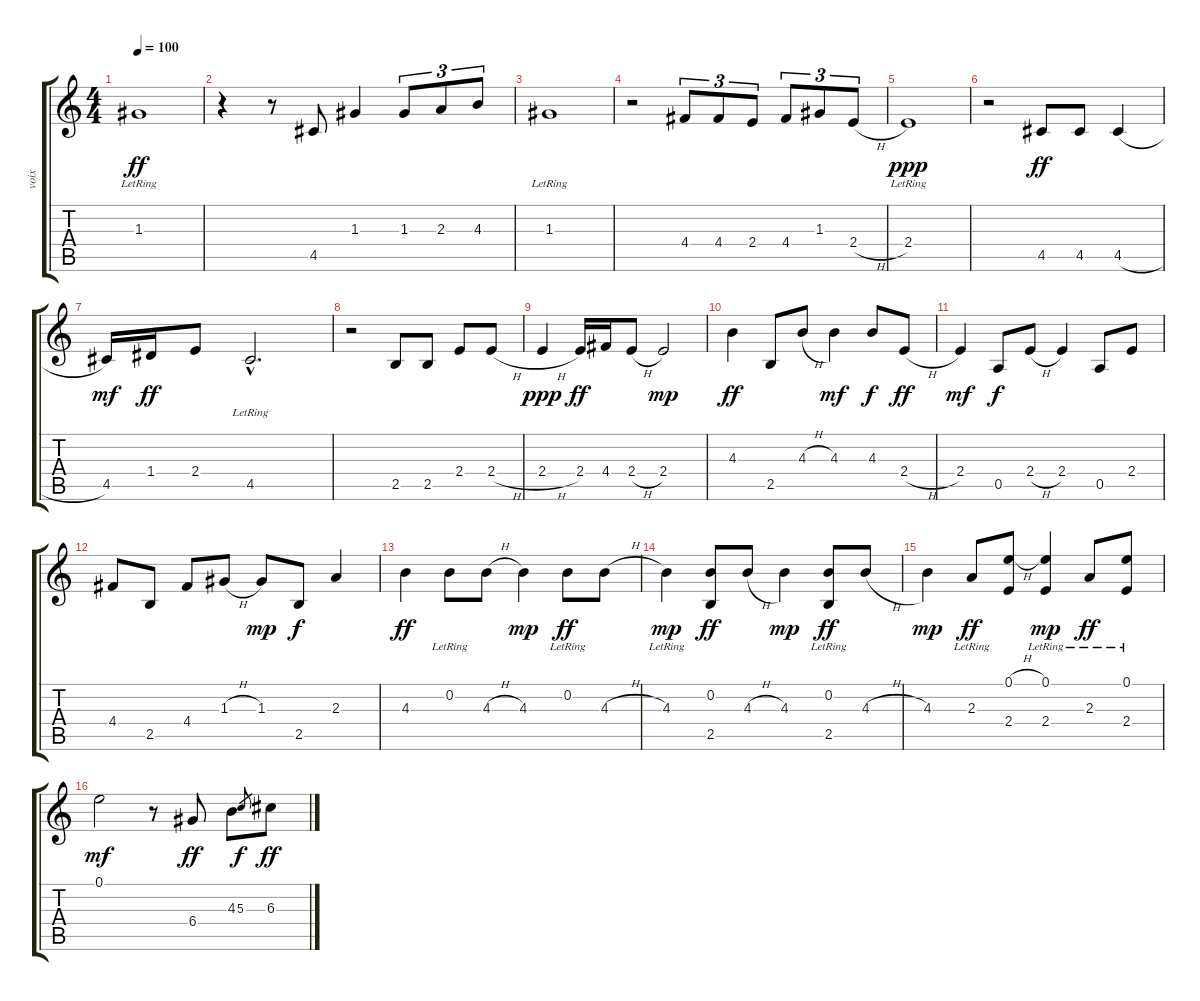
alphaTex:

\track ("voix" "voix") {instrument celesta}
\staff {score tabs}
\tuning (E5 B4 G4 D4 A3 E3) {hide}
\ts (4 4)
\tempo 100
\clef g2
\ks c
1.3{lr}.1{dy ff} |
r.4 r.8 4.5.8 1.3.4 1.3.8{tu (3 2)} 2.3.8{tu (3 2)} 4.3.8{tu (3 2)} |
1.3{lr}.1 |
r.2 4.4.8{tu (3 2)} 4.4.8{tu (3 2)} 2.4.8{tu (3 2)} 4.4.8{tu (3 2)} 1.3.8{tu (3 2)} 2.4{h}.8{tu (3 2)} |
2.4{lr}.1{dy ppp} |
r.2 4.5.8{dy ff} 4.5.8 4.5{h}.4 |
4.5.16{dy mf} 1.4.16{dy ff} 2.4.8 4.5{hac lr}.2{d} |
r.2 2.5.8 2.5.8 2.4.8 2.4{h}.8 |
2.4{h}.4{dy ppp} 2.4.16{dy ff} 4.4.16 2.4{h}.8 2.4.2{dy mp} |
4.3.4{dy ff instrument acousticguitarnylon} 2.5.8 4.3{h}.8 4.3.4{dy mf} 4.3.8{dy f} 2.4{h}.8{dy ff} |
2.4.4{dy mf} 0.5.8{dy f} 2.4{h}.8 2.4.4 0.5.8 2.4.8 |
4.4.8 2.5.8 4.4.8 1.3{h}.8 1.3.8{dy mp} 2.5.8{dy f} 2.3.4 |
4.3.4{dy ff} 0.2{lr}.8 4.3{h}.8 4.3.4{dy mp} 0.2{lr}.8{dy ff} 4.3{h}.8 |
4.3{lr}.4{dy mp} (0.2 2.5).8{dy ff} 4.3{h}.8 4.3.4{dy mp} (0.2{lr} 2.5).8{dy ff} 4.3{h}.8 |
4.3.4{dy mp} 2.3{lr}.8{dy ff} (0.1{h} 2.4).8 (0.1{lr} 2.4).4{dy mp} 2.3{lr}.8{dy ff} (0.1{lr} 2.4).8 |
0.1.2{dy mf} r.8 6.4.8{dy ff} 4.3.8 5.3.8{gr dy f} 6.3{h}.8{dy ff}
